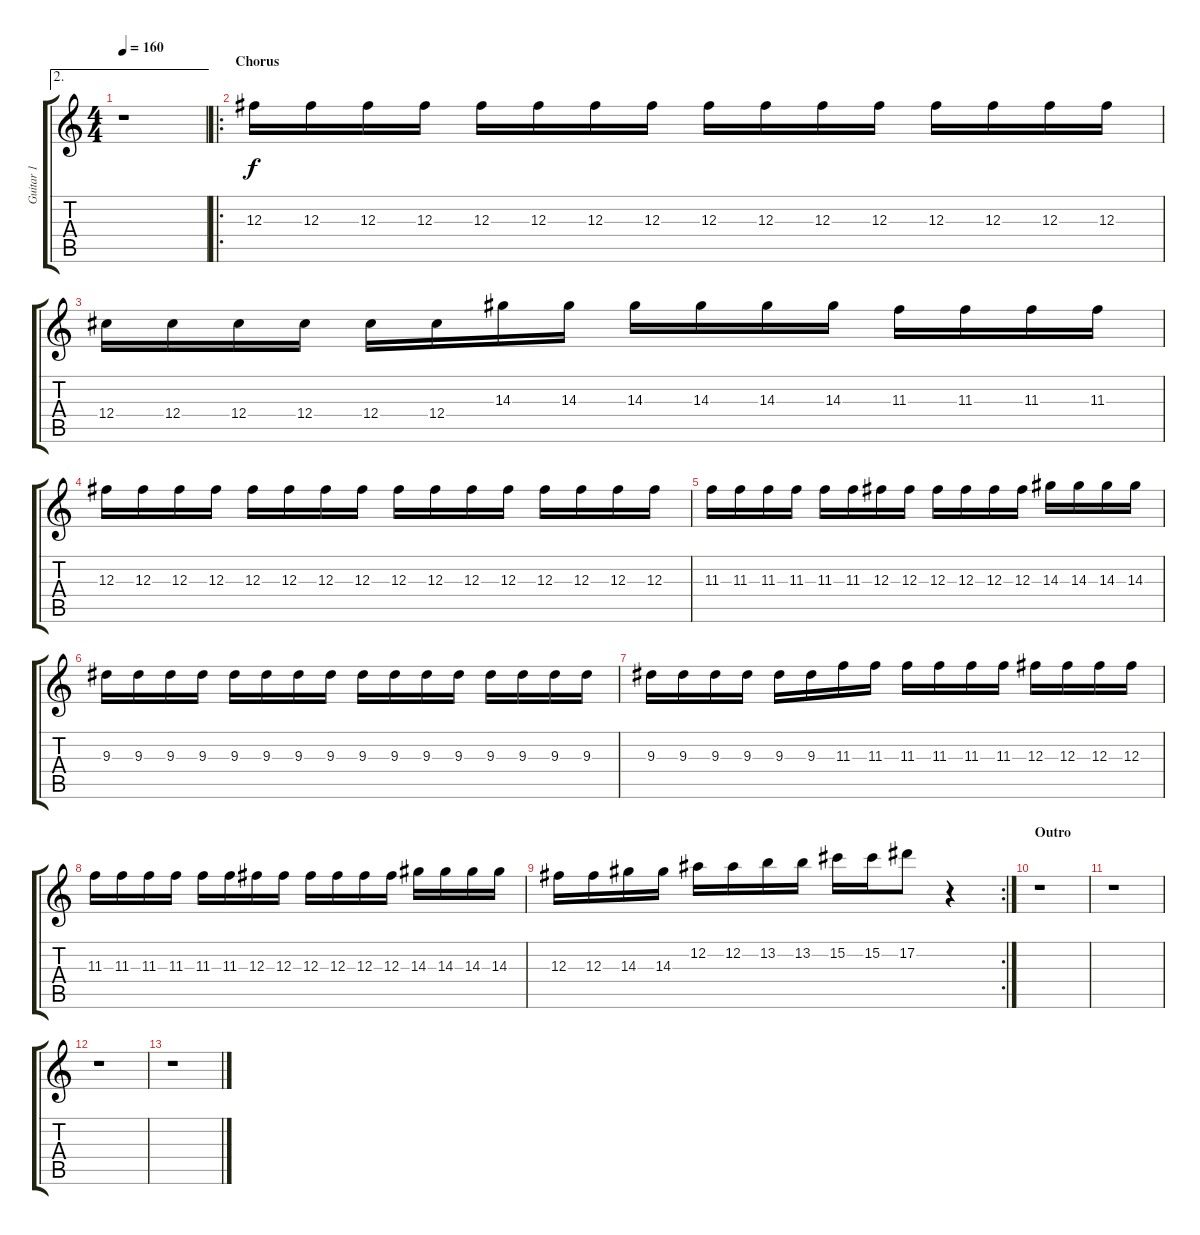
\track ("Guitar 1" "Guitar 1") {instrument distortionguitar}
\staff {score tabs}
\tuning (Eb4 Bb3 Gb3 Db3 Ab2 Eb2) {hide}
\ae 2
\ts (4 4)
\tempo 160
\clef g2
\ks c
r.1{dy f} |
\ro
\section ("" "Chorus")
12.3.16 12.3.16 12.3.16 12.3.16 12.3.16 12.3.16 12.3.16 12.3.16 12.3.16 12.3.16 12.3.16 12.3.16 12.3.16 12.3.16 12.3.16 12.3.16 |
12.4.16 12.4.16 12.4.16 12.4.16 12.4.16 12.4.16 14.3.16 14.3.16 14.3.16 14.3.16 14.3.16 14.3.16 11.3.16 11.3.16 11.3.16 11.3.16 |
12.3.16 12.3.16 12.3.16 12.3.16 12.3.16 12.3.16 12.3.16 12.3.16 12.3.16 12.3.16 12.3.16 12.3.16 12.3.16 12.3.16 12.3.16 12.3.16 |
11.3.16 11.3.16 11.3.16 11.3.16 11.3.16 11.3.16 12.3.16 12.3.16 12.3.16 12.3.16 12.3.16 12.3.16 14.3.16 14.3.16 14.3.16 14.3.16 |
9.3.16 9.3.16 9.3.16 9.3.16 9.3.16 9.3.16 9.3.16 9.3.16 9.3.16 9.3.16 9.3.16 9.3.16 9.3.16 9.3.16 9.3.16 9.3.16 |
9.3.16 9.3.16 9.3.16 9.3.16 9.3.16 9.3.16 11.3.16 11.3.16 11.3.16 11.3.16 11.3.16 11.3.16 12.3.16 12.3.16 12.3.16 12.3.16 |
11.3.16 11.3.16 11.3.16 11.3.16 11.3.16 11.3.16 12.3.16 12.3.16 12.3.16 12.3.16 12.3.16 12.3.16 14.3.16 14.3.16 14.3.16 14.3.16 |
\rc 2
12.3.16 12.3.16 14.3.16 14.3.16 12.2.16 12.2.16 13.2.16 13.2.16 15.2.16 15.2.16 17.2.8 r.4 |
\section ("" "Outro")
r.1 |
r.1 |
r.1 |
r.1
